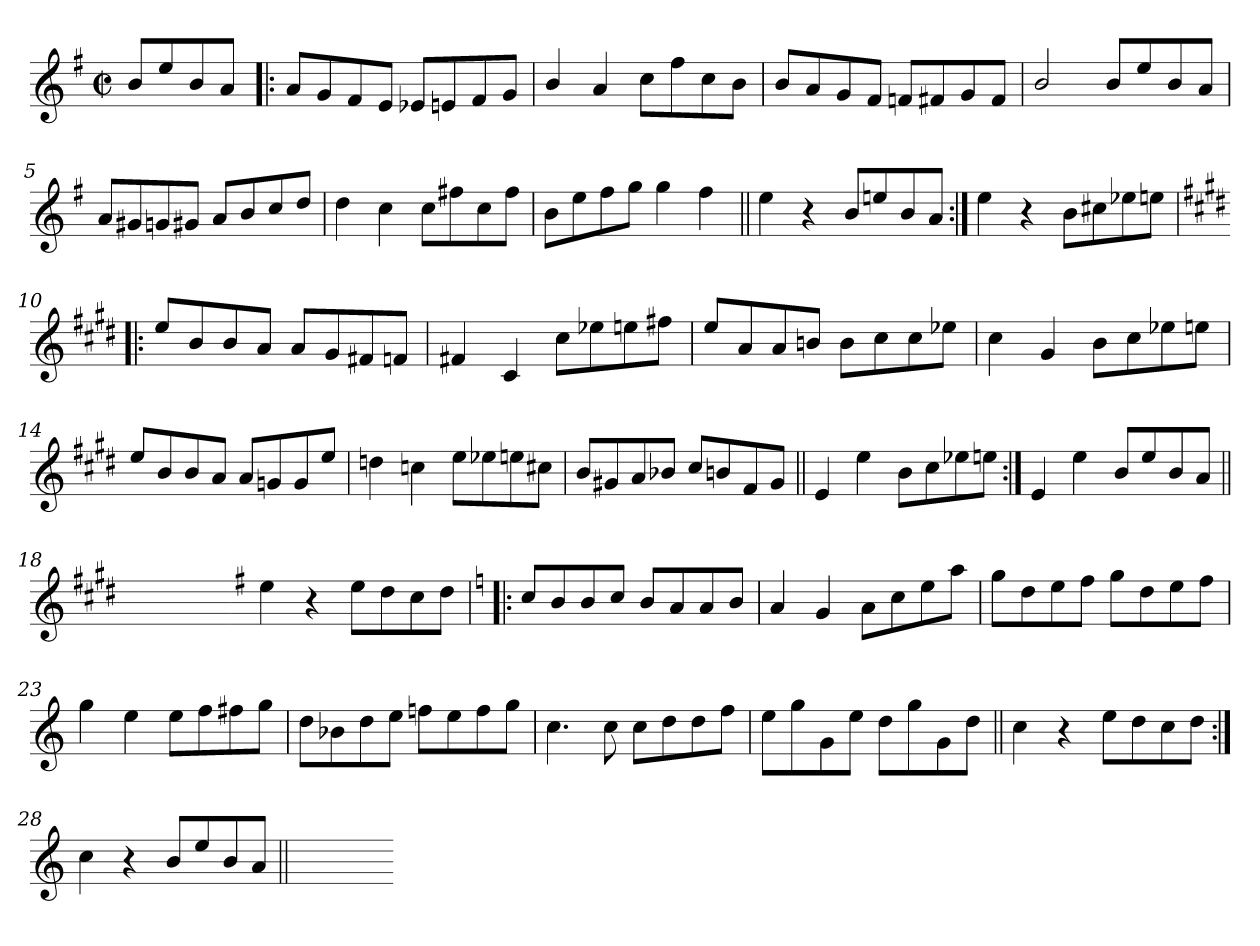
**kern
*part1
*staff1
*clefG2
*k[f#]
*G:
*M2/2
*met(c|)
=
8b/L
8ee/
8b/
8a/J
=1!|:
8a/L
8g/
8f#/
8e/J
8e-X/L
8en/
8f#/
8g/J
=2
4b/
4a/
8cc\L
8ff#\
8cc\
8b\J
=3
8b/L
8a/
8g/
8f#/J
8fn/L
8f#X/
8g/
8f#/J
!!LO:LB:g=z
=4
2b/
8b/L
8ee/
8b/
8a/J
=5
8a/L
8g#X/
8gn/
8g#X/J
8a/L
8b/
8cc/
8dd/J
=6
4dd\
4cc\
8cc\L
8ff#X\
8cc\
8ff#\J
=7
8b\L
8ee\
8ff#\
8gg\J
4gg\
4ff#\
!!LO:LB:g=z
=8||
4ee\
4r
8b/L
8een/
8b/
8a/J
=9:|!
4ee\
4r
8b\L
8cc#X\
8ee-X\
8een\J
=10!|:
*k[f#c#g#d#]
*E:
8ee/L
8b/
8b/
8a/J
8a/L
8g#/
8f#X/
8fn/J
=11
4f#X/
4c#/
8cc#\L
8ee-X\
8een\
8ff#X\J
!!LO:LB:g=z
=12
8ee/L
8a/
8a/
8bn/J
8b\L
8cc#\
8cc#\
8ee-X\J
=13
4cc#\
4g#/
8b\L
8cc#\
8ee-X\
8een\J
=14
8ee/L
8b/
8b/
8a/J
8a/L
8gn/
8g/
8ee/J
=15
4ddn\
4ccn\
8ee\L
8ee-X\
8een\
8cc#X\J
!!LO:LB:g=z
=16
8b/L
8g#X/
8a/
8b-X/J
8cc#/L
8bn/
8f#/
8g#/J
=17||
4e/
4ee\
8b\L
8cc#\
8ee-X\
8een\J
=18:|!
4e/
4ee\
8b/L
8ee/
8b/
8a/J
=18X181||
1ryy
!!LO:LB:g=z
=19-
*k[f#]
*G:
4ee\
4r
8ee\L
8dd\
8cc\
8dd\J
=20!|:
*k[]
*C:
8cc/L
8b/
8b/
8cc/J
8b/L
8a/
8a/
8b/J
=21
4a/
4g/
8a\L
8cc\
8ee\
8aa\J
=22
8gg\L
8dd\
8ee\
8ff\J
8gg\L
8dd\
8ee\
8ff\J
!!LO:LB:g=z
=23
4gg\
4ee\
8ee\L
8ff\
8ff#X\
8gg\J
=24
8dd\L
8b-X\
8dd\
8ee\J
8ffn\L
8ee\
8ff\
8gg\J
=25
4.cc\
8cc\
8cc\L
8dd\
8dd\
8ff\J
=26
8ee\L
8gg\
8g\
8ee\J
8dd\L
8gg\
8g\
8dd\J
!!LO:LB:g=z
=27||
4cc\
4r
8ee\L
8dd\
8cc\
8dd\J
=28:|!
4cc\
4r
8b/L
8ee/
8b/
8a/J
=29||
1ryy
=-
*-
